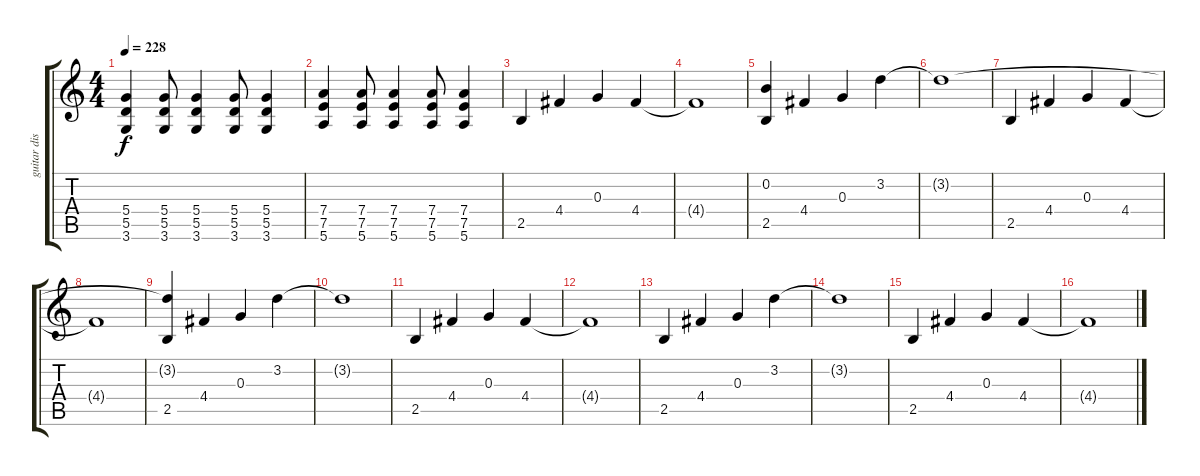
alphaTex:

\track ("guitar distortion/clean" "guitar dis") {instrument distortionguitar}
\staff {score tabs}
\tuning (E4 B3 G3 D3 A2 E2) {hide}
\ts (4 4)
\tempo 228
\clef g2
\ks c
(5.4 5.5 3.6).4{dy f} (5.4 5.5 3.6).8 (5.4 5.5 3.6).4 (5.4 5.5 3.6).8 (5.4 5.5 3.6).4 |
(7.4 7.5 5.6).4 (7.4 7.5 5.6).8 (7.4 7.5 5.6).4 (7.4 7.5 5.6).8 (7.4 7.5 5.6).4 |
2.5.4 4.4.4 0.3.4 4.4.4 |
4.4{t}.1 |
(0.2 2.5).4 4.4.4 0.3.4 3.2.4 |
3.2{t}.1 |
2.5.4 4.4.4 0.3.4 4.4.4 |
4.4{t}.1 |
(3.2{t} 2.5).4 4.4.4 0.3.4 3.2.4 |
3.2{t}.1 |
2.5.4 4.4.4 0.3.4 4.4.4 |
4.4{t}.1 |
2.5.4 4.4.4 0.3.4 3.2.4 |
3.2{t}.1 |
2.5.4 4.4.4 0.3.4 4.4.4 |
4.4{t}.1
